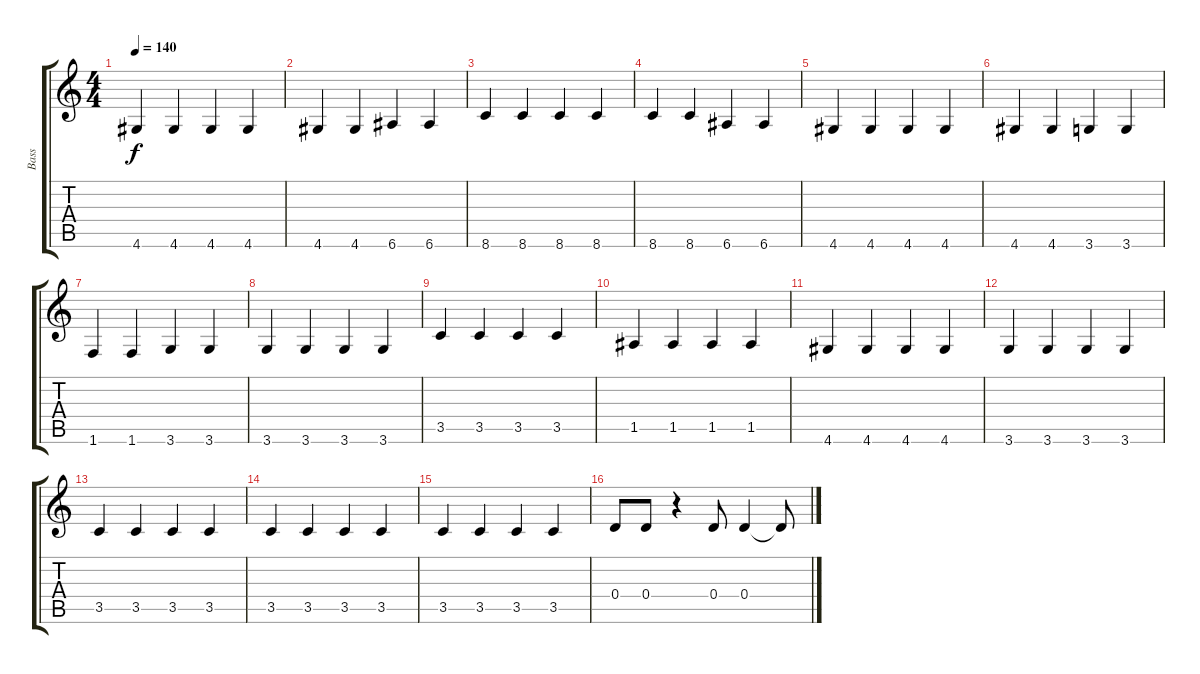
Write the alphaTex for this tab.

\track ("Bass" "Bass") {instrument electricbassfinger}
\staff {score tabs}
\tuning (E4 B3 G3 D3 A2 E2) {hide}
\ts (4 4)
\tempo 140
\clef g2
\ks c
4.6.4{dy f} 4.6.4 4.6.4 4.6.4 |
4.6.4 4.6.4 6.6.4 6.6.4 |
8.6.4 8.6.4 8.6.4 8.6.4 |
8.6.4 8.6.4 6.6.4 6.6.4 |
4.6.4 4.6.4 4.6.4 4.6.4 |
4.6.4 4.6.4 3.6.4 3.6.4 |
1.6.4 1.6.4 3.6.4 3.6.4 |
3.6.4 3.6.4 3.6.4 3.6.4 |
3.5.4 3.5.4 3.5.4 3.5.4 |
1.5.4 1.5.4 1.5.4 1.5.4 |
4.6.4 4.6.4 4.6.4 4.6.4 |
3.6.4 3.6.4 3.6.4 3.6.4 |
3.5.4 3.5.4 3.5.4 3.5.4 |
3.5.4 3.5.4 3.5.4 3.5.4 |
3.5.4 3.5.4 3.5.4 3.5.4 |
0.4.8 0.4.8 r.4 0.4.8 0.4.4 0.4{t}.8
